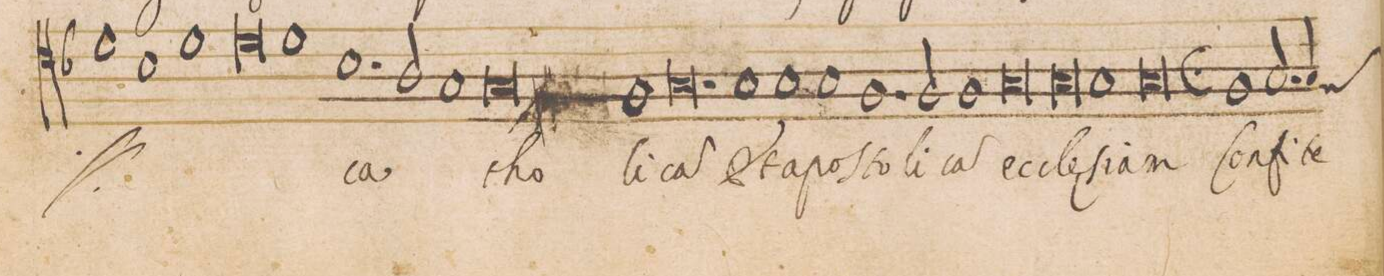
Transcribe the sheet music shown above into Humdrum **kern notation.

**kern	**text
*I"ALTUS	*
*clefC4	*
*k[b-]	*
*met(O)	*
*M3/1	*
1d	/et
1B-	u-
1d	-nam
=147-	=147-
0d	San-
1d	-ctam/
=148-	=148-
1.B-	ca-
2A/	.
1G	.
=149-	=149-
0G	-tho-
1F#	-li-
=150-	=150-
0.G	-ca(m)
=151-	=151-
1G	et
1G	a-
1G	-po-
=152-	=152-
1.Fny	-ſto-
2F/	-li-
1F	-ca(m)
=153-	=153-
0.G	ec-
=154-	=154-
0G	-cle-
1G	-si-
=155-	=155-
0.G	-am
=156-	=156-
*M2/1	*
*met(c)	*
1F	Con-
2.G/	-fi-
*custos:F	*
4G/	-te-
=157-	=157-
*-	*-
